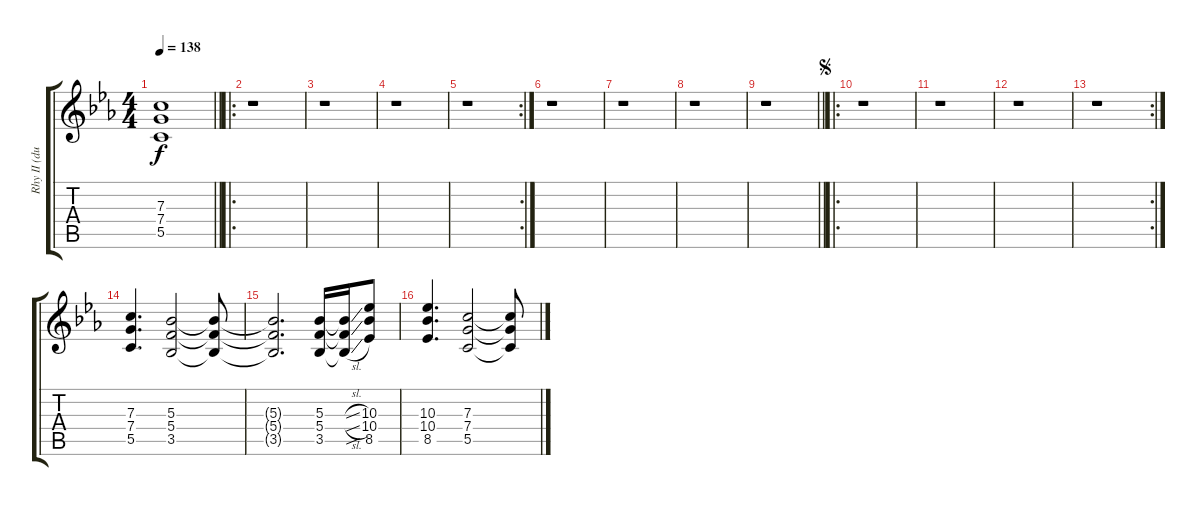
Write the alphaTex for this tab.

\track ("Rhy II (dub)" "Rhy II (du") {instrument distortionguitar}
\staff {score tabs}
\tuning (D4 A3 F3 C3 G2 C2) {hide}
\ts (4 4)
\tempo 138
\clef g2
\barLineRight lightlight
\ks eb
(7.3{t} 7.4{t} 5.5{t}).1{dy f} |
\ro
r.1 |
r.1 |
r.1 |
\rc 2
r.1 |
r.1 |
r.1 |
r.1 |
\barLineRight lightlight
r.1 |
\ro
\jump segno
r.1 |
r.1 |
r.1 |
\rc 2
r.1 |
(7.3 7.4 5.5).4{d} (5.3 5.4 3.5).2 (5.3{t} 5.4{t} 3.5{t}).8 |
(5.3{t} 5.4{t} 3.5{t}).2{d} (5.3 5.4 3.5).16 (5.3{sl t} 5.4{sl t} 3.5{sl t}).16 (10.3 10.4 8.5).8 |
(10.3 10.4 8.5).4{d} (7.3 7.4 5.5).2 (7.3{t} 7.4{t} 5.5{t}).8
